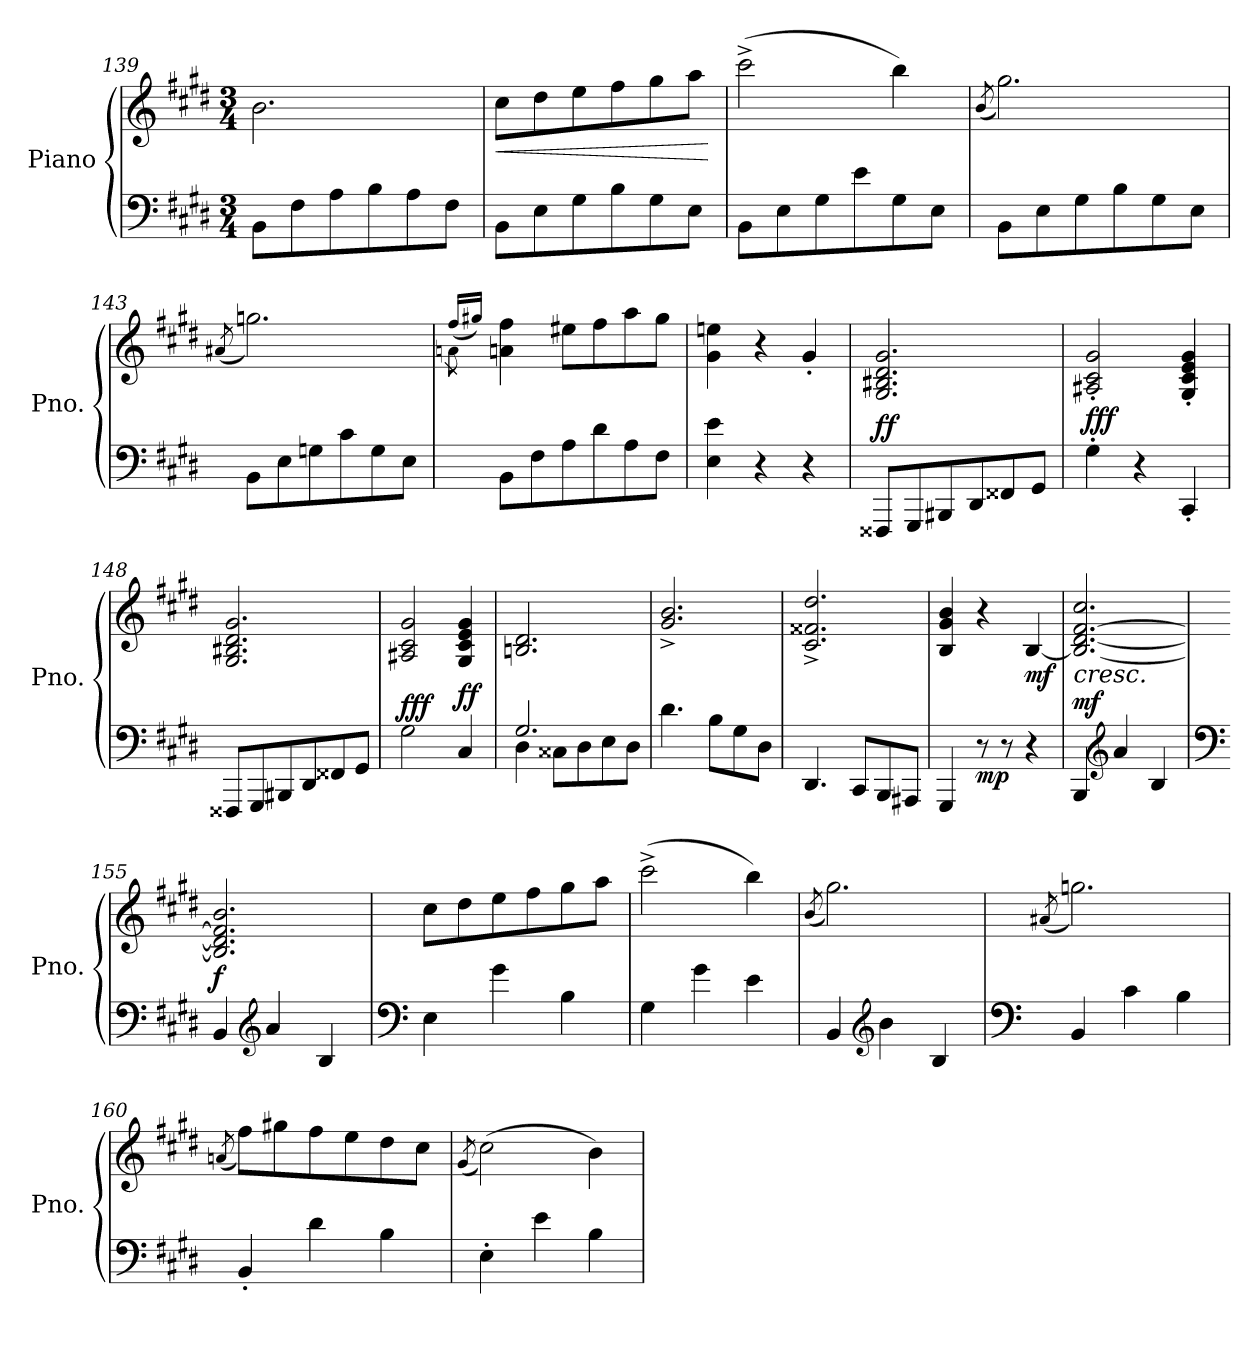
**kern	**kern	**dynam
*part1	*part1	*part1
*staff2	*staff1	*staff1/2
*I"Piano	*	*
*I'Pno.	*	*
*clefF4	*clefG2	*
*k[f#c#g#d#]	*k[f#c#g#d#]	*
*M3/4	*M3/4	*
=139	=139	=139
8BB\L	2.b\	.
8F#\	.	.
8A\	.	.
8B\	.	.
8A\	.	.
8F#\J	.	.
=140	=140	=140
!	!	!LO:HP:b
8BB\L	8cc#\L	<
8E\	8dd#\	.
8G#\	8ee\	.
8B\	8ff#\	.
8G#\	8gg#\	.
8E\J	8aa\J	.
.	.	[
=141	=141	=141
8BB\L	(>2ccc#^\	.
8E\	.	.
8G#\	.	.
8e\	.	.
8G#\	4bb\)	.
8E\J	.	.
!!LO:LB:g=z
=142	=142	=142
.	(<8qb/	.
8BB\L	2.gg#\)	.
8E\	.	.
8G#\	.	.
8B\	.	.
8G#\	.	.
8E\J	.	.
=143	=143	=143
.	(<8qa#X/	.
8BB\L	2.ggn\)	.
8E\	.	.
8Gn\	.	.
8c#\	.	.
8G\	.	.
8E\J	.	.
=144	=144	=144
.	(<16qff#/LL	.
*	*^	*
.	16qgg#X/JJ)	8qan\	.
8BB\L	4an\ 4ff#\	4ff#\yy	.
8F#\	.	.	.
8A\	8ee#X\L	2ryy	.
8d#\	8ff#\	.	.
8A\	8aa\	.	.
8F#\J	8gg#\J	.	.
*	*v	*v	*
=145	=145	=145
4E\ 4e\	4g#\ 4een\	.
4r	4r	.
*	*MM180	*
4r	4g#'/	.
=146	=146	=146
*	*MM260	*
!	!	!LO:DY:a=2
8FFF##X/L	2.G#/ 2.B#X/ 2.d#/ 2.g#/	ff
8GGG#/	.	.
8BBB#X/	.	.
8DD#/	.	.
8FF##X/	.	.
8GG#/J	.	.
=147	=147	=147
*	*MM270	*
!	!	!LO:DY:a=2
4G#'\	2A#X/' 2c#/' 2g#/'	fff
4r	.	.
*	*MM195	*
4CC#'/	4G#/' 4c#/' 4e/' 4g#/'	.
!!LO:LB:g=z
=148	=148	=148
*	*MM310	*
8FFF##X/L	2.G#/ 2.B#X/ 2.d#/ 2.g#/	.
8GGG#/	.	.
8BBB#X/	.	.
8DD#/	.	.
8FF##X/	.	.
8GG#/J	.	.
=149	=149	=149
*	*MM200	*
!	!	!LO:DY:a=2
2G#\	2A#X/ 2c#/ 2g#/	fff
*	*MM110	*
!	!	!LO:DY:a=2
4C#/	4G#/ 4c#/ 4e/ 4g#/	ff
=150	=150	=150
*^	*	*
2.G#/	4D#\	2.Bn/ 2.d#/	.
.	8C##X\L	.	.
.	8D#\	.	.
.	8E\	.	.
.	8D#\J	.	.
*v	*v	*	*
=151	=151	=151
4.d#\	2.g#/^ 2.b/^	.
8B\L	.	.
8G#\	.	.
8D#\J	.	.
=152	=152	=152
*	*MM130	*
4.DD#/	2.c#/^ 2.f##X/^ 2.dd#/^	.
8CC#/L	.	.
8BBB/	.	.
8AAA#X/J	.	.
=153	=153	=153
4GGG#/	4B/ 4g#/ 4b/	.
!	!	!LO:DY:b=2
8r	4r	mp
8r	.	.
*	*MM80	*
!	!	!LO:DY:b
4r	[4B/	mf
=154	=154	=154
*	*MM130	*
!	!	!LO:HP:b
!	!	!LO:DY:n=1:a=2
4BBB/	2.B/_ [2.d#/ [2.f#/ 2.cc#/	< mf
*clefG2	*	*
4a/	.	.
4B/	.	.
!!LO:LB:g=z
=155	=155	=155
*clefF4	*	*
!	!	!LO:DY:a=2
4BB/	2.B/] 2.d#/] 2.f#/] 2.b/	f
*clefG2	*	*
4a/	.	.
4B/	.	.
.	.	[
=156	=156	=156
*clefF4	*	*
*	*MM180	*
4E\	8cc#\L	.
.	8dd#\	.
4g#\	8ee\	.
*	*MM250	*
.	8ff#\	.
4B\	8gg#\	.
.	8aa\J	.
=157	=157	=157
4G#\	(>2ccc#^\	.
4g#\	.	.
4e\	4bb\)	.
=158	=158	=158
.	(<8qb/	.
4BB/	2.gg#\)	.
*clefG2	*	*
4b\	.	.
4B/	.	.
=159	=159	=159
*clefF4	*	*
.	(<8qa#X/	.
4BB/	2.ggn\)	.
4c#\	.	.
4B\	.	.
=160	=160	=160
.	(>8qan/	.
4BB'/	8ff#\L)	.
.	8gg#X\	.
4d#\	8ff#\	.
.	8ee\	.
4B\	8dd#\	.
.	8cc#\J	.
=161	=161	=161
.	(<8qg#/	.
4E'\	(>2cc#\)	.
4e\	.	.
4B\	4b\)	.
=	=	=
*-	*-	*-
